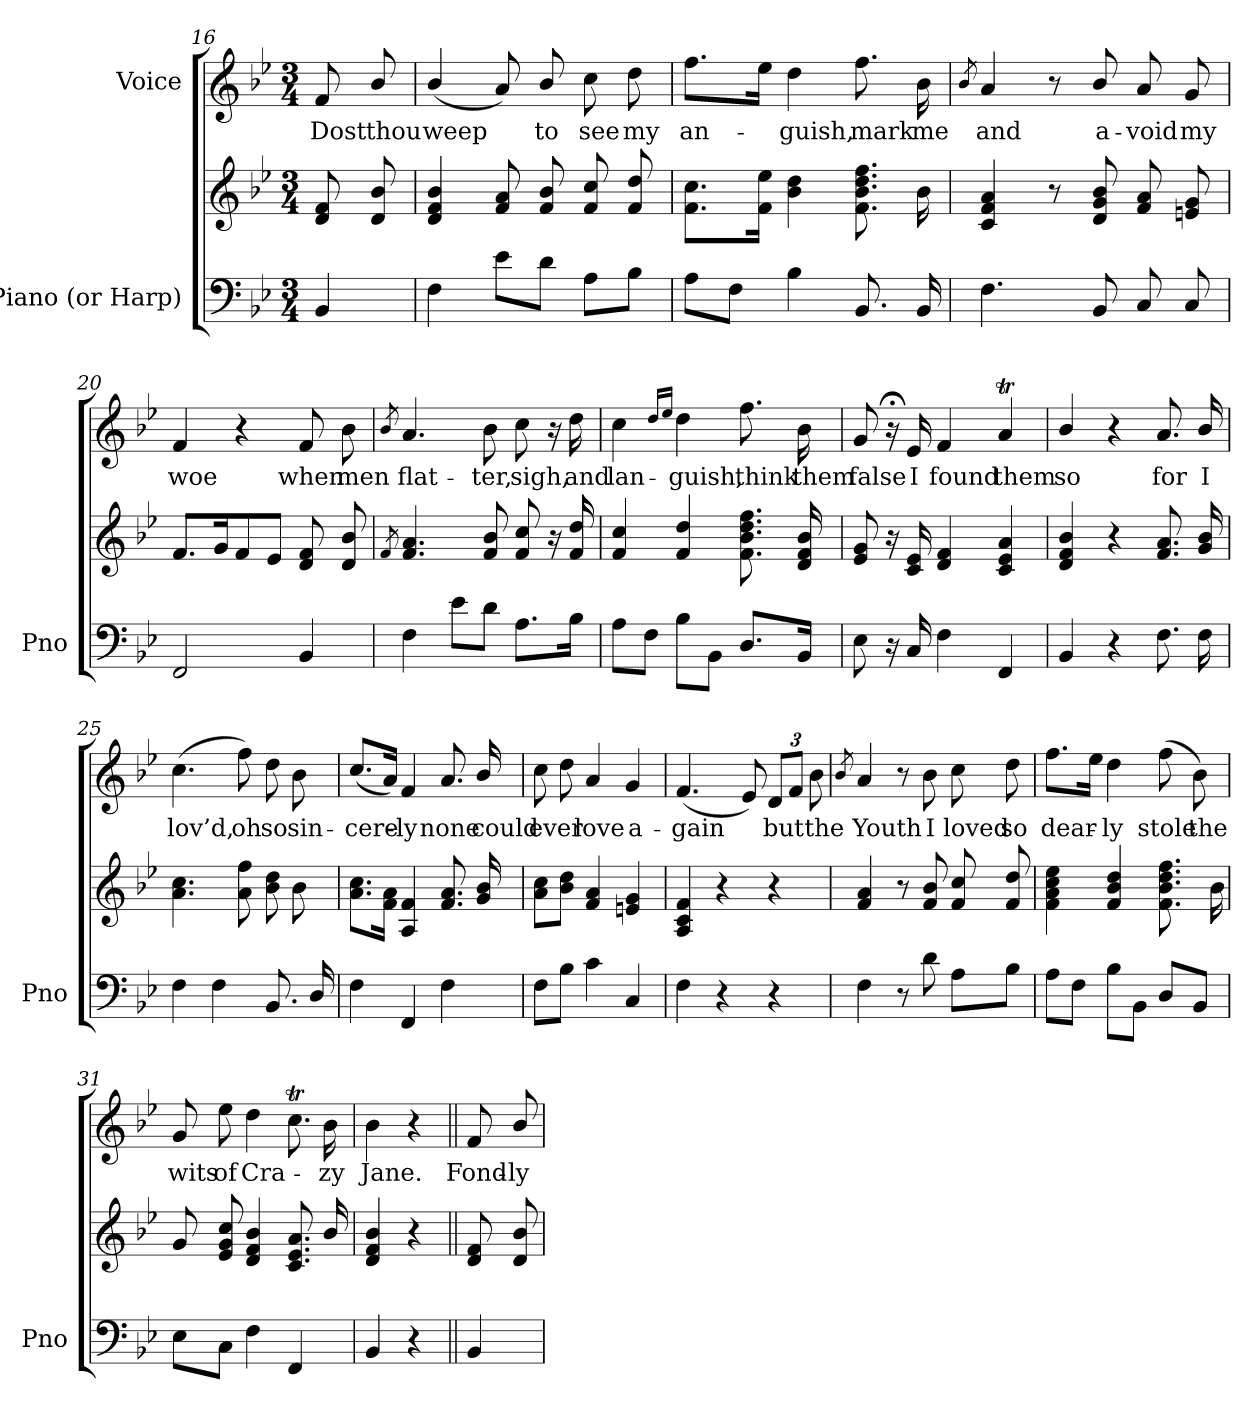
**kern	**kern	**kern	**text
*part2	*part2	*part1	*part1
*staff3	*staff2	*staff1	*staff1
*I"Piano (or Harp)	*	*I"Voice	*
*I'Pno	*	*	*
*clefF4	*clefG2	*clefG2	*
*k[b-e-]	*k[b-e-]	*k[b-e-]	*
*M3/4	*M3/4	*M3/4	*
=16X2	=16X2	=16X2	=16X2
!	!	!	!LO:LY:b
4BB-/	8d/ 8f/	8f/	Dost
!	!	!	!LO:LY:b
.	8d/ 8b-/	8b-/	thou
=17	=17	=17	=17
!	!	!	!LO:LY:b
4F\	4d/ 4f/ 4b-/	(<4b-/	weep
8e-\L	8f/ 8a/	8a/)	.
!	!	!	!LO:LY:b
8d\J	8f/ 8b-/	8b-/	to
!	!	!	!LO:LY:b
8A\L	8f/ 8cc/	8cc\	see
!	!	!	!LO:LY:b
8B-\J	8f/ 8dd/	8dd\	my
=18	=18	=18	=18
!	!	!	!LO:LY:b
8A\L	8.f\ 8.cc\L	8.ff\L	an-
8F\J	.	.	.
.	16f\ 16ee-\Jk	16ee-\Jk	.
!	!	!	!LO:LY:b
4B-\	4b-\ 4dd\	4dd\	-guish,
!	!	!	!LO:LY:b
8.BB-/	8.f\ 8.b-\ 8.dd\ 8.ff\	8.ff\	mark
!	!	!	!LO:LY:b
16BB-/	16b-\	16b-\	me
=19	=19	=19	=19
.	.	8qb-/	.
!	!	!	!LO:LY:b
4.F\	4c/ 4f/ 4a/	4a/	and
.	8r	8r	.
!	!	!	!LO:LY:b
8BB-/	8d/ 8g/ 8b-/	8b-/	a-
!	!	!	!LO:LY:b
8C/	8f/ 8a/	8a/	-void
!	!	!	!LO:LY:b
8C/	8en/ 8g/	8g/	my
!!LO:LB:g=z
=20	=20	=20	=20
!	!	!	!LO:LY:b
2FF/	8.f/L	4f/	woe
.	16g/K	.	.
.	8f/	4r	.
.	8e-/J	.	.
!	!	!	!LO:LY:b
4BB-/	8d/ 8f/	8f/	when
!	!	!	!LO:LY:b
.	8d/ 8b-/	8b-\	men
=21	=21	=21	=21
.	8qf/	8qb-/	.
!	!	!	!LO:LY:b
4F\	4.f/ 4.a/	4.a/	flat-
8e-\L	.	.	.
!	!	!	!LO:LY:b
8d\J	8f/ 8b-/	8b-\	-ter,
!	!	!	!LO:LY:b
8.A\L	8f/ 8cc/	8cc\	sigh,
.	16r	16r	.
!	!	!	!LO:LY:b
16B-\Jk	16f/ 16dd/	16dd\	and
=22	=22	=22	=22
!	!	!	!LO:LY:b
8A\L	4f/ 4cc/	4cc\	lan-
8F\J	.	.	.
.	.	16qdd/LL	.
.	.	16qee-/JJ	.
!	!	!	!LO:LY:b
8B-\L	4f/ 4dd/	4dd\	-guish,
8BB-\J	.	.	.
!	!	!	!LO:LY:b
8.D/L	8.f\ 8.b-\ 8.dd\ 8.ff\	8.ff\	think
!	!	!	!LO:LY:b
16BB-/Jk	16d/ 16f/ 16b-/	16b-\	them
!!LO:LB:g=z
=23	=23	=23	=23
!	!	!	!LO:LY:b
8E-\	8e-/ 8g/	8g/	false
16r	16r	16r;<	.
!	!	!	!LO:LY:b
16C/	16c/ 16e-/	16e-/	I
!	!	!	!LO:LY:b
4F\	4d/ 4f/	4f/	found
!	!	!	!LO:LY:b
4FF/	4c/ 4e-/ 4a/	4at/	them
=24	=24	=24	=24
!	!	!	!LO:LY:b
4BB-/	4d/ 4f/ 4b-/	4b-/	so
4r	4r	4r	.
!	!	!	!LO:LY:b
8.F\	8.f/ 8.a/	8.a/	for
!	!	!	!LO:LY:b
16F\	16g/ 16b-/	16b-/	I
=25	=25	=25	=25
!	!	!	!LO:LY:b
4F\	4.a\ 4.cc\	(4.cc\	lov’d,
4F\	.	.	.
!	!	!	!LO:LY:b
.	8a\ 8ff\	8ff\)	oh
!	!	!	!LO:LY:b
8.BB-/	8b-\ 8dd\	8dd\	so
!	!	!	!LO:LY:b
.	8b-\	8b-\	sin-
16D/	.	.	.
=26	=26	=26	=26
!	!	!	!LO:LY:b
4F\	8.a\ 8.cc\L	(8.cc/L	-cere-
.	16f\ 16a\Jk	16a/Jk)	.
!	!	!	!LO:LY:b
4FF/	4A/ 4f/	4f/	-ly
!	!	!	!LO:LY:b
4F\	8.f/ 8.a/	8.a/	none
!	!	!	!LO:LY:b
.	16g/ 16b-/	16b-/	could
!!LO:LB:g=z
=27	=27	=27	=27
!	!	!	!LO:LY:b
8F\L	8a\ 8cc\L	8cc\	ever
8B-\J	8b-\ 8dd\J	8dd\	.
!	!	!	!LO:LY:b
4c\	4f/ 4a/	4a/	love
!	!	!	!LO:LY:b
4C/	4en/ 4g/	4g/	a-
=28	=28	=28	=28
!	!	!	!LO:LY:b
4F\	4A/ 4c/ 4f/	(4.f/	-gain
4r	4r	.	.
.	.	8e-/)	.
*	*	*Xbrackettup	*
!	!	!	!LO:LY:b
4r	4r	12d/L	but
.	.	12f/J	.
!	!	!	!LO:LY:b
.	.	12b-\	the
=29	=29	=29	=29
.	.	8qb-/	.
!	!	!	!LO:LY:b
4F\	4f/ 4a/	4a/	Youth
8r	8r	8r	.
!	!	!	!LO:LY:b
8d\	8f/ 8b-/	8b-\	I
!	!	!	!LO:LY:b
8A\L	8f/ 8cc/	8cc\	loved
!	!	!	!LO:LY:b
8B-\J	8f/ 8dd/	8dd\	so
=30	=30	=30	=30
!	!	!	!LO:LY:b
8A\L	4f\ 4a\ 4cc\ 4ee-\	8.ff\L	dear-
8F\J	.	.	.
.	.	16ee-\Jk	.
!	!	!	!LO:LY:b
8B-\L	4f/ 4b-/ 4dd/	4dd\	-ly
8BB-\J	.	.	.
!	!	!	!LO:LY:b
8D/L	8.f\ 8.b-\ 8.dd\ 8.ff\	(8ff\	stole
!	!	!	!LO:LY:b
8BB-/J	.	8b-\)	the
.	16b-\	.	.
!!LO:PB:g=z
=31	=31	=31	=31
!	!	!	!LO:LY:b
8E-\L	8g/	8g/	wits
!	!	!	!LO:LY:b
8C\J	8e-/ 8g/ 8cc/	8ee-\	of
!	!	!	!LO:LY:b
4F\	4d/ 4f/ 4b-/	4dd\	Cra-
4FF/	8.c/ 8.e-/ 8.a/	8.ccT\	.
!	!	!	!LO:LY:b
.	16b-/	16b-\	-zy
=32	=32	=32	=32
!	!	!	!LO:LY:b
4BB-/	4d/ 4f/ 4b-/	4b-\	Jane.
4r	4r	4r	.
=32X3||	=32X3||	=32X3||	=32X3||
!	!	!	!LO:LY:b
4BB-/	8d/ 8f/	8f/	Fond-
!	!	!	!LO:LY:b
.	8d/ 8b-/	8b-/	-ly
=	=	=	=
*-	*-	*-	*-
